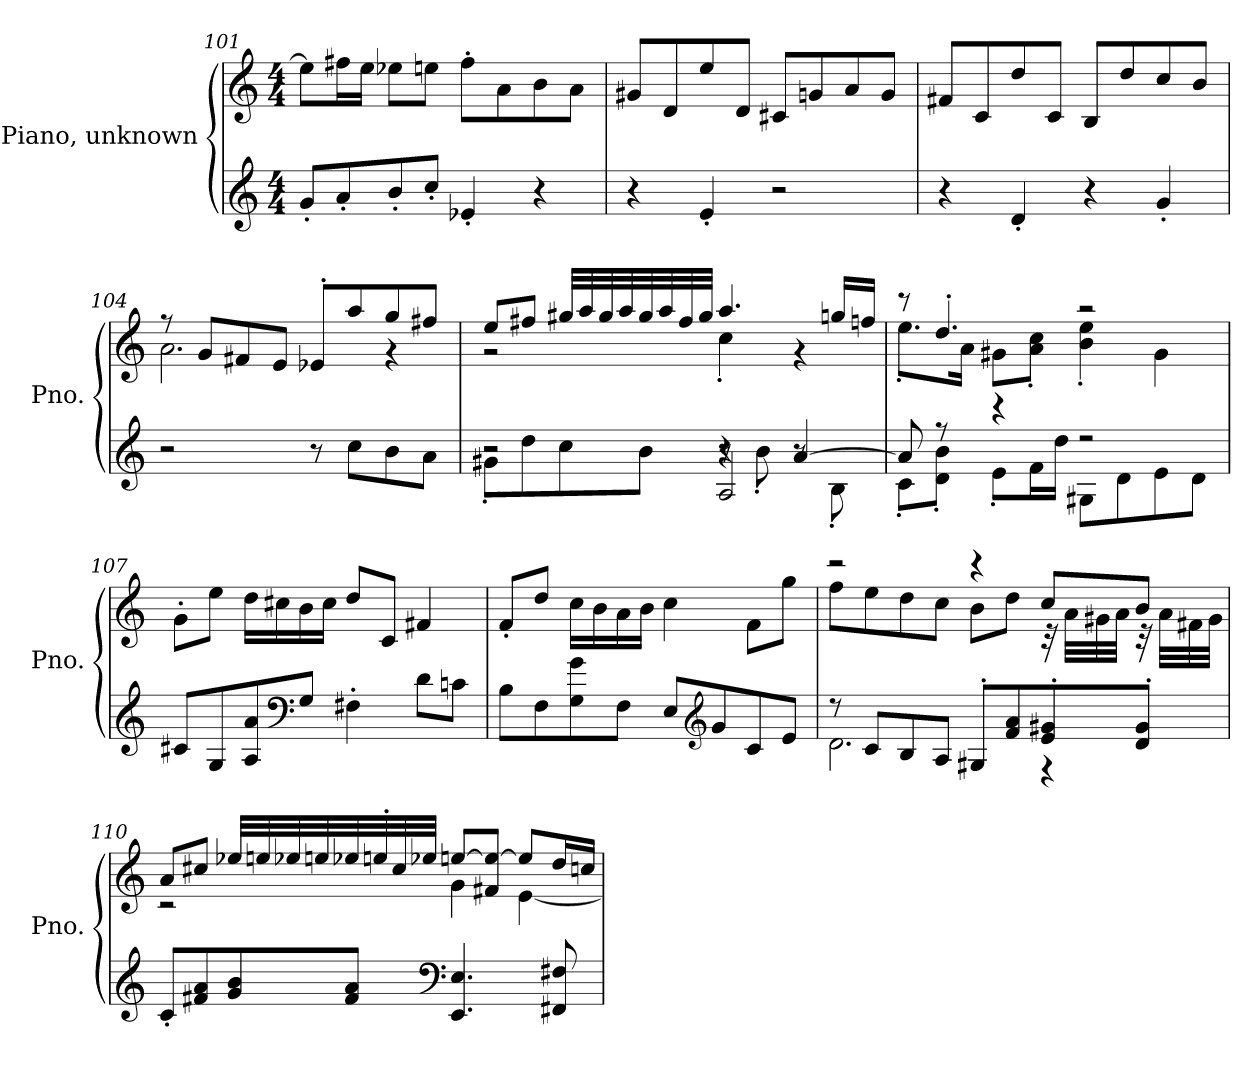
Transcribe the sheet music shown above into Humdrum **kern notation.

**kern	**kern
*part1	*part1
*staff2	*staff1
*I"Piano, unknown	*
*I'Pno.	*
*clefG2	*clefG2
*k[]	*k[]
*M4/4	*M4/4
=101	=101
8g'/L	8ee\L]
8a'/	16ff#X\L
.	16ee\JJ
8b'/	8ee-X\L
8cc'/J	8een\J
4e-X'/	8ff#'\L
.	8a\
4r	8b\
.	8a\J
!!LO:LB:g=z
=102	=102
4r	8g#X/L
.	8d/
4e'/	8ee/
.	8d/J
2r	8c#X/L
.	8gn/
.	8a/
.	8g/J
=103	=103
4r	8f#X/L
.	8c/
4d'/	8dd/
.	8c/J
4r	8B/L
.	8dd/
4g'/	8cc/
.	8b/J
=104	=104
*	*^
2r	8r	2.a\
.	8g/L	.
.	8f#X/	.
.	8e/J	.
8r	8e-X'/L	.
8cc\L	8aa/	.
8b\	8gg/	4r
8a\J	8ff#X/J	.
!!LO:LB:g=z	!!
=105	=105	=105
*^	*	*
*	*^	*	*
2r	8g#X'\L	2r	8ee/L	2r
.	8dd\	.	8ff#X/J	.
.	8cc\	.	32gg#X/LLL	.
.	.	.	32aa/	.
.	.	.	32gg#/	.
.	.	.	32aa/	.
.	8b\J	.	32gg#/	.
.	.	.	32aa/	.
.	.	.	32ff#/	.
.	.	.	32gg#/JJJ	.
4r	8r	2A/	4.aa/	4cc'\
.	8b'\	.	.	.
[4a/	8r	.	.	4r
.	8B'\	.	16ggn/LL	.
.	.	.	16ffn/JJ	.
*	*v	*v	*	*
=106	=106	=106	=106
8a/]	8c'\L	8r	8.ee'\L
8r	8d\' 8b\'J	4.dd'/	.
.	.	.	16a\Jk
4r	8e'\L	.	8g#X\L
.	16f\L	.	8a\' 8cc\'J
.	16dd\JJ	.	.
2r	8G#X\L	2r	4b\' 4ee\'
.	8d\	.	.
.	8e\	.	4g#\
.	8d\J	.	.
*v	*v	*	*
*	*v	*v
!!LO:LB:g=z
=107	=107
8c#X/L	8g'\L
8G/	8ee\J
8A/ 8a/	16dd\LL
.	16cc#X\
*clefF4	*
8G/J	16b\
.	16cc#\JJ
4F#X'\	8dd/L
.	8c/J
8d\L	4f#X/
8cn\J	.
=108	=108
8B\L	8f'/L
8F\	8dd/J
8G\ 8g\	16cc\LL
.	16b\
8F\J	16a\
.	16b\JJ
8E/L	4cc\
*clefG2	*
8g/	.
8c/	8f\L
8e/J	8gg\J
=109	=109
*^	*^
8r	2.d\	2r	8ff\L
8c/L	.	.	8ee\
8B/	.	.	8dd\
8A/J	.	.	8cc\J
8G#X'/L	.	4r	8b\L
8f/ 8a/	.	.	8dd\J
8e/' 8g#X/'	4r	8cc/L	32r
.	.	.	32a\LLL
.	.	.	32g#X\
.	.	.	32a\JJJ
8d/' 8g#/'J	.	8b/J	32r
.	.	.	32a\LLL
.	.	.	32f#X\
.	.	.	32g#\JJJ
*v	*v	*	*
!!LO:LB:g=z	!!
=110	=110	=110
8c'/L	8a/L	2r
8f#X/ 8a/	8cc#X/J	.
8g/ 8b/	32ee-X/LLL	.
.	32een/	.
.	32ee-X/	.
.	32een/	.
8f#/ 8a/J	32ee-X/	.
.	32een'/	.
.	32cc#/	.
.	32ee-X/JJJ	.
*clefF4	*	*
4.EE/ 4.E/	[8een/L	4g\
.	8f#X/ 8ee/_J	.
.	8ee/L]	[4e\
8FF#X/ 8F#X/	16dd/L	.
.	16ccn/JJ	.
*	*v	*v
=	=
*-	*-
